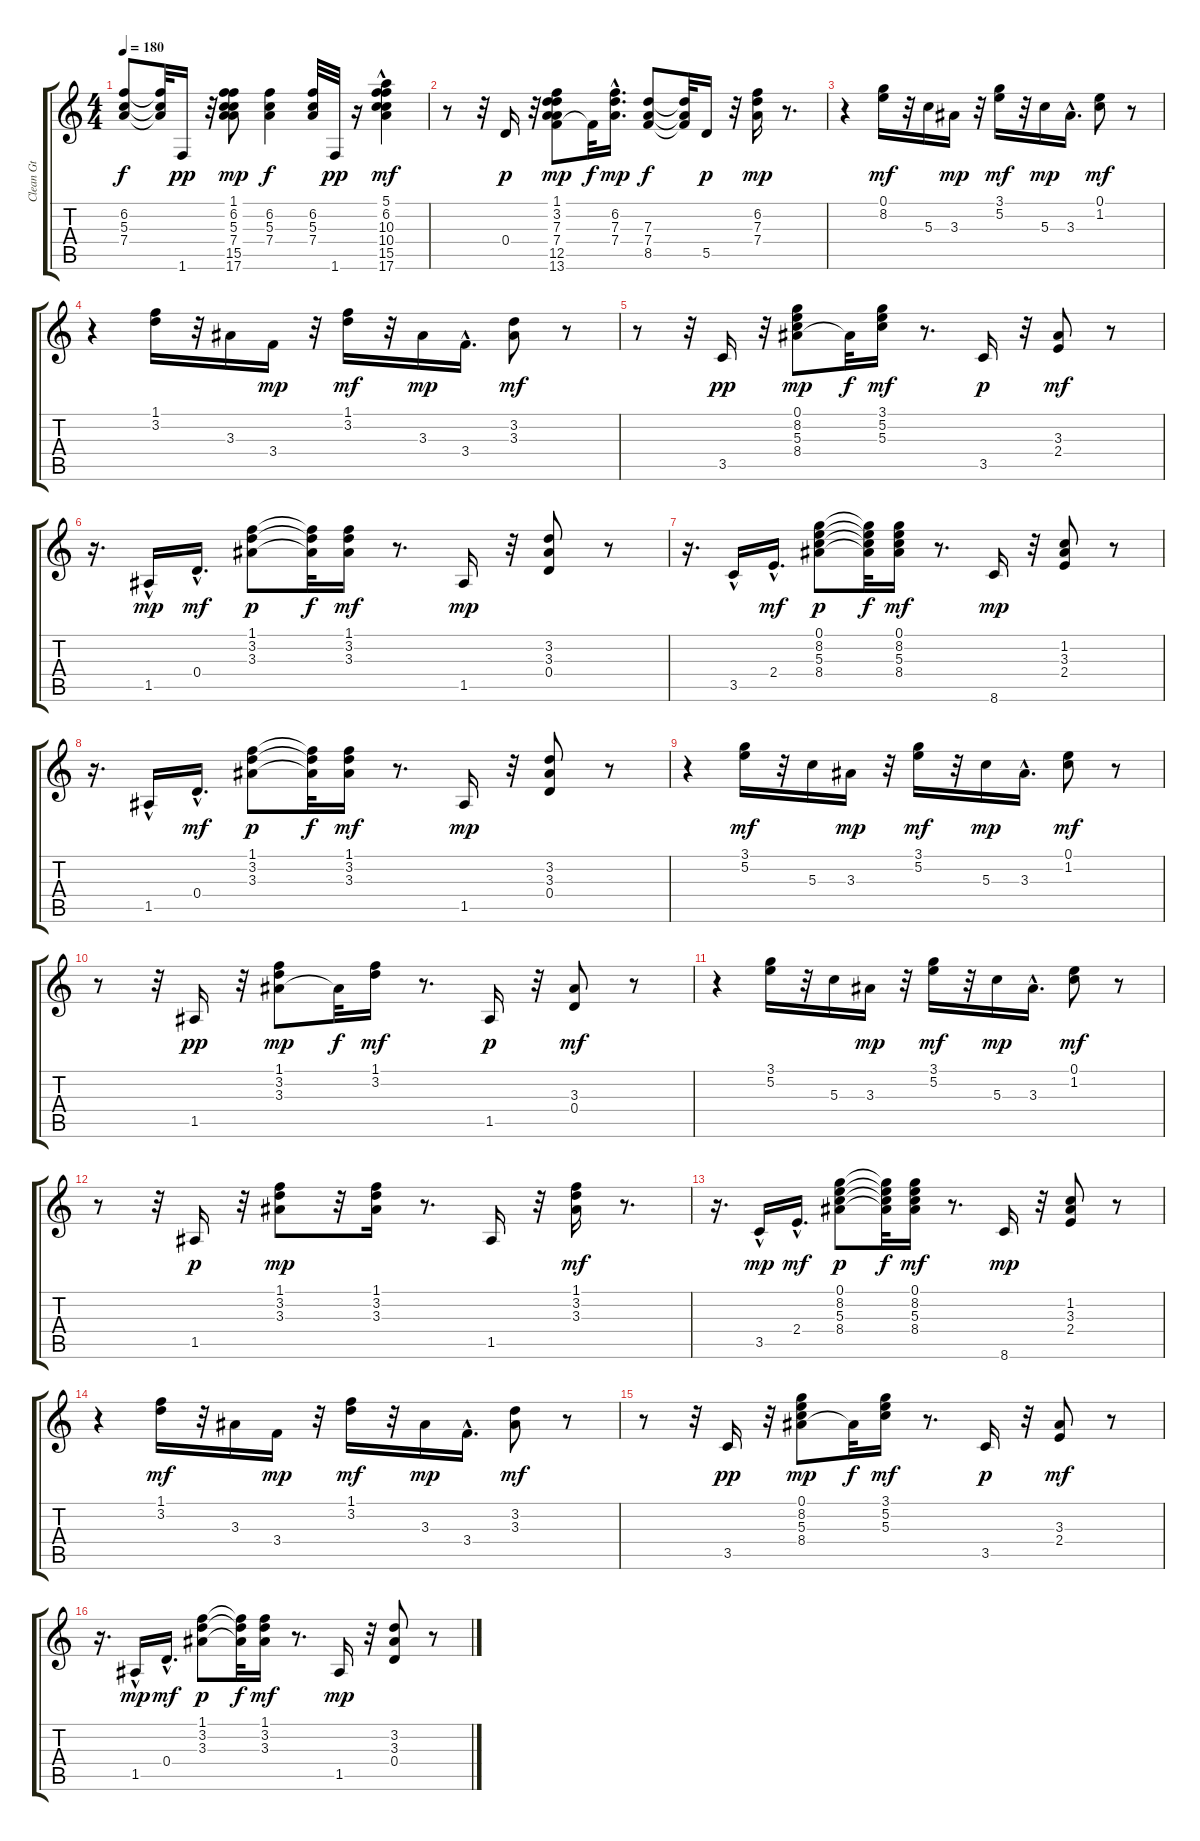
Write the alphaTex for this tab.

\track ("Clean Gt" "Clean Gt") {instrument electricguitarclean}
\staff {score tabs}
\tuning (E4 B3 G3 D3 A2 E2) {hide}
\ts (4 4)
\tempo 180
\clef g2
\ks c
(6.2 5.3 7.4).8{dy f} (6.2{t} 5.3{t} 7.4{t}).32 1.6.16{dy pp} r.32 (1.1 6.2 5.3 7.4 15.5 17.6).8{dy mp} (6.2 5.3 7.4).4{dy f} (6.2 5.3 7.4).32 1.6.32{dy pp} r.16 (5.1{hac} 6.2 10.3 10.4 15.5 17.6).4{dy mf} |
r.8 r.32 0.4.16{dy p} r.32 (1.1 3.2 7.3 7.4 12.5 13.6).8{dy mp} 13.6{t}.32{dy f} (6.2 7.3{hac} 7.4{hac}).16{d dy mp} (7.3 7.4 8.5).8{dy f} (7.3{t} 7.4{t} 8.5{t}).32 5.5.16{dy p} r.32 (6.2 7.3 7.4).16{dy mp} r.8{d} |
r.4 (0.1 8.2).16{dy mf} r.32 5.3.16 3.3.16{dy mp} r.32 (3.1 5.2).16{dy mf} r.32 5.3.16{dy mp} 3.3{hac}.16{d} (0.1 1.2).8{dy mf} r.8 |
r.4 (1.1 3.2).16 r.32 3.3.16 3.4.16{dy mp} r.32 (1.1 3.2).16{dy mf} r.32 3.3.16{dy mp} 3.4{hac}.16{d} (3.2 3.3).8{dy mf} r.8 |
r.8 r.32 3.5.16{dy pp} r.32 (0.1 8.2 5.3 8.4).8{dy mp} 8.4{t}.32{dy f} (3.1 5.2 5.3).16{dy mf} r.8{d} 3.5.16{dy p} r.32 (3.3 2.4).8{dy mf} r.8 |
r.16{d} 1.5{hac}.16{dy mp} 0.4{hac}.16{d dy mf} (1.1 3.2 3.3).8{dy p} (1.1{t} 3.2{t} 3.3{t}).32{dy f} (1.1 3.2 3.3).16{dy mf} r.8{d} 1.5.16{dy mp} r.32 (3.2 3.3 0.4).8 r.8 |
r.16{d} 3.5{hac}.16 2.4{hac}.16{d dy mf} (0.1 8.2 5.3 8.4).8{dy p} (0.1{t} 8.2{t} 5.3{t} 8.4{t}).32{dy f} (0.1 8.2 5.3 8.4).16{dy mf} r.8{d} 8.6.16{dy mp} r.32 (1.2 3.3 2.4).8 r.8 |
r.16{d} 1.5{hac}.16 0.4{hac}.16{d dy mf} (1.1 3.2 3.3).8{dy p} (1.1{t} 3.2{t} 3.3{t}).32{dy f} (1.1 3.2 3.3).16{dy mf} r.8{d} 1.5.16{dy mp} r.32 (3.2 3.3 0.4).8 r.8 |
r.4 (3.1 5.2).16{dy mf} r.32 5.3.16 3.3.16{dy mp} r.32 (3.1 5.2).16{dy mf} r.32 5.3.16{dy mp} 3.3{hac}.16{d} (0.1 1.2).8{dy mf} r.8 |
r.8 r.32 1.5.16{dy pp} r.32 (1.1 3.2 3.3).8{dy mp} 3.3{t}.32{dy f} (1.1 3.2).16{dy mf} r.8{d} 1.5.16{dy p} r.32 (3.3 0.4).8{dy mf} r.8 |
r.4 (3.1 5.2).16 r.32 5.3.16 3.3.16{dy mp} r.32 (3.1 5.2).16{dy mf} r.32 5.3.16{dy mp} 3.3{hac}.16{d} (0.1 1.2).8{dy mf} r.8 |
r.8 r.32 1.5.16{dy p} r.32 (1.1 3.2 3.3).8{dy mp} r.32 (1.1 3.2 3.3).16 r.8{d} 1.5.16 r.32 (1.1 3.2 3.3).16{dy mf} r.8{d} |
r.16{d} 3.5{hac}.16{dy mp} 2.4{hac}.16{d dy mf} (0.1 8.2 5.3 8.4).8{dy p} (0.1{t} 8.2{t} 5.3{t} 8.4{t}).32{dy f} (0.1 8.2 5.3 8.4).16{dy mf} r.8{d} 8.6.16{dy mp} r.32 (1.2 3.3 2.4).8 r.8 |
r.4 (1.1 3.2).16{dy mf} r.32 3.3.16 3.4.16{dy mp} r.32 (1.1 3.2).16{dy mf} r.32 3.3.16{dy mp} 3.4{hac}.16{d} (3.2 3.3).8{dy mf} r.8 |
r.8 r.32 3.5.16{dy pp} r.32 (0.1 8.2 5.3 8.4).8{dy mp} 8.4{t}.32{dy f} (3.1 5.2 5.3).16{dy mf} r.8{d} 3.5.16{dy p} r.32 (3.3 2.4).8{dy mf} r.8 |
r.16{d} 1.5{hac}.16{dy mp} 0.4{hac}.16{d dy mf} (1.1 3.2 3.3).8{dy p} (1.1{t} 3.2{t} 3.3{t}).32{dy f} (1.1 3.2 3.3).16{dy mf} r.8{d} 1.5.16{dy mp} r.32 (3.2 3.3 0.4).8 r.8
